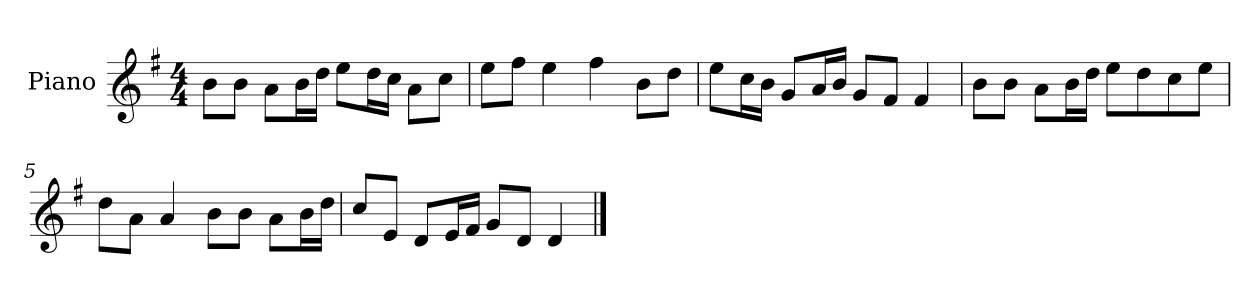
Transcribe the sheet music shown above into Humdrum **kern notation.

**kern
*part1
*staff1
*I"Piano
*I'P-no
*clefG2
*k[f#]
*M4/4
*MM90
=1
8b\L
8b\J
8a\L
16b\L
16dd\JJ
8ee\L
16dd\L
16cc\JJ
8a\L
8cc\J
=2
8ee\L
8ff#\J
4ee\
4ff#\
8b\L
8dd\J
=3
8ee\L
16cc\L
16b\JJ
8g/L
16a/L
16b/JJ
8g/L
8f#/J
4f#/
=4
8b\L
8b\J
8a\L
16b\L
16dd\JJ
8ee\L
8dd\
8cc\
8ee\J
!!LO:LB:g=z
=5
8dd\L
8a\J
4a/
8b\L
8b\J
8a\L
16b\L
16dd\JJ
=6
8cc/L
8e/J
8d/L
16e/L
16f#/JJ
8g/L
8d/J
4d/
==
*-
